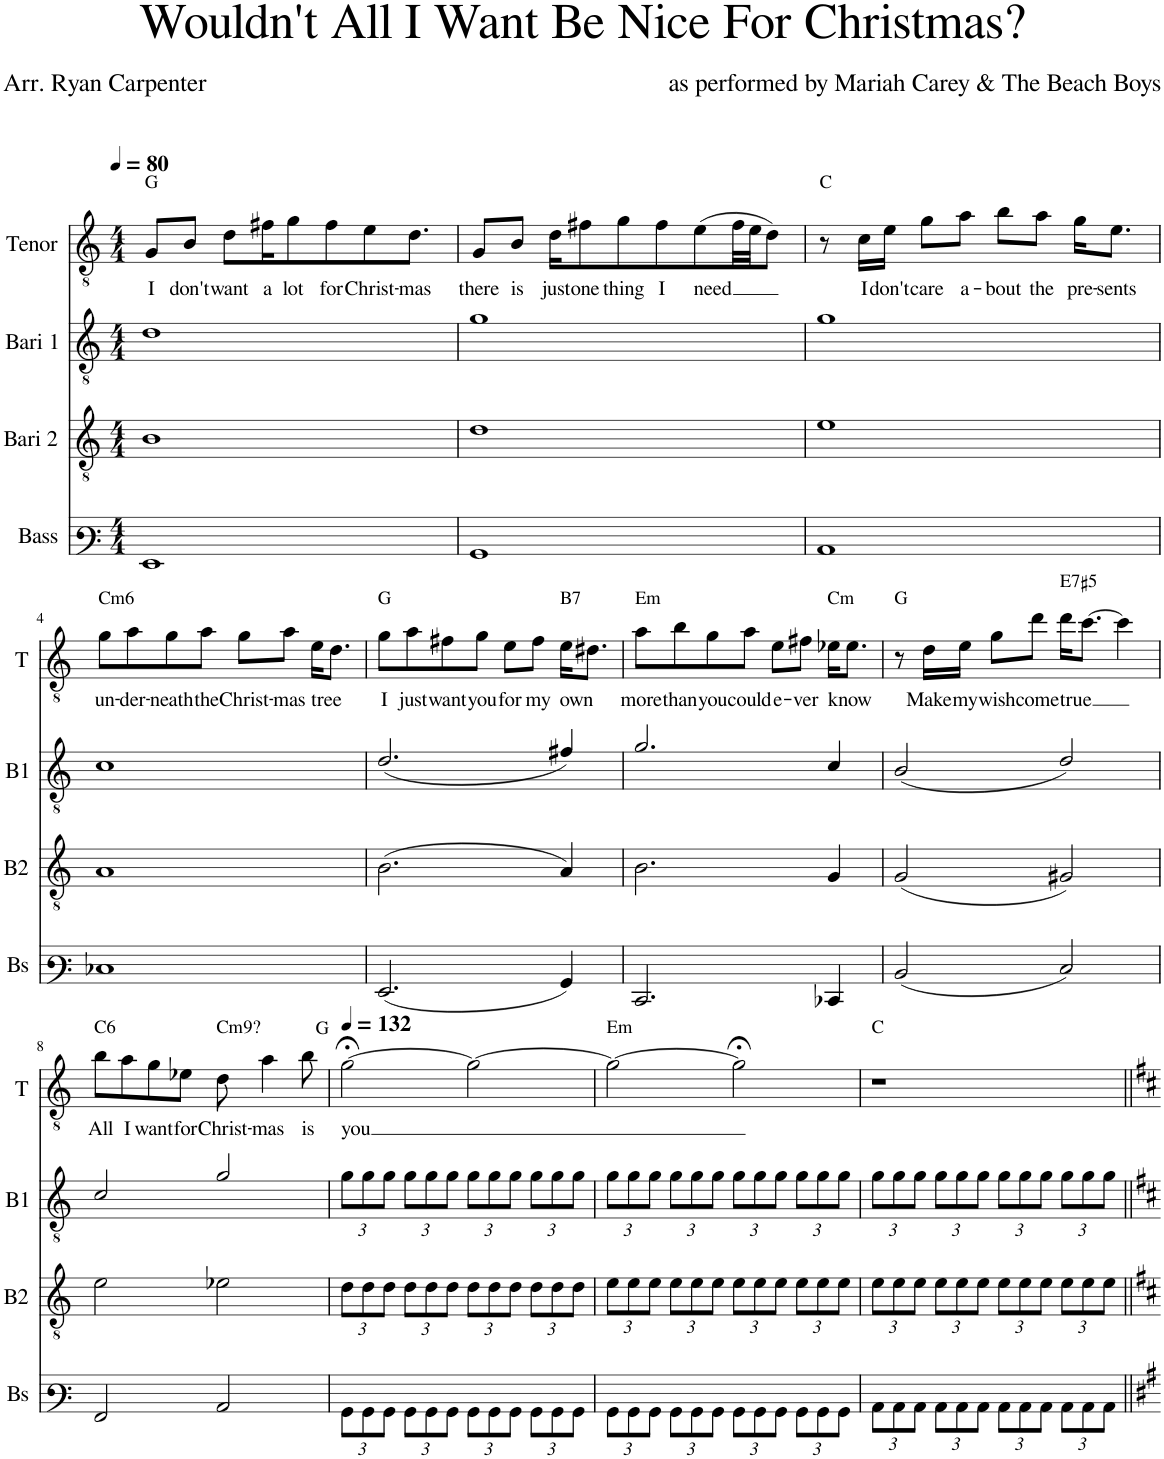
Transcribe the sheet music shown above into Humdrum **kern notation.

**kern	**kern	**kern	**kern	**text
*part4	*part3	*part2	*part1	*part1
*staff4	*staff3	*staff2	*staff1	*staff1
*I"Bass	*I"Bari 2	*I"Bari 1	*I"Tenor	*
*I'Bs	*I'B2	*I'B1	*I'T	*
*clefF3	*clefGv2	*clefGv2	*clefGv2	*
*k[]	*k[]	*k[]	*k[]	*
*M4/4	*M4/4	*M4/4	*M4/4	*
*MM80	*MM80	*MM80	*MM80	*
=1	=1	=1	=1	=1
!	!	!	!LO:TX:a:t=G	!
!	!	!	!	!LO:LY:b
1GG	1B	1d	8G/L	I
!	!	!	!	!LO:LY:b
.	.	.	8B/J	don't
!	!	!	!	!LO:LY:b
.	.	.	8d\L	want
!	!	!	!	!LO:LY:b
.	.	.	16f#X\K	a
!	!	!	!	!LO:LY:b
.	.	.	8g\	lot
!	!	!	!	!LO:LY:b
.	.	.	8f#\	for
!	!	!	!	!LO:LY:b
.	.	.	8e\	Christ-
!	!	!	!	!LO:LY:b
.	.	.	8.d\J	-mas
=2	=2	=2	=2	=2
!	!	!	!	!LO:LY:b
1BB	1d	1g	8G/L	there
!	!	!	!	!LO:LY:b
.	.	.	8B/J	is
!	!	!	!	!LO:LY:b
.	.	.	16d\KL	just
!	!	!	!	!LO:LY:b
.	.	.	8f#X\	one
!	!	!	!	!LO:LY:b
.	.	.	8g\	thing
!	!	!	!	!LO:LY:b
.	.	.	8f#\	I
!	!	!	!	!LO:LY:b
.	.	.	(8e\	need
.	.	.	32f#\LL	.
.	.	.	32e\JJ	.
.	.	.	8d\J)	.
=3	=3	=3	=3	=3
!	!	!	!LO:TX:a:t=C	!
1C	1e	1g	8r	.
!	!	!	!	!LO:LY:b
.	.	.	16c\LL	I
!	!	!	!	!LO:LY:b
.	.	.	16e\JJ	don't
!	!	!	!	!LO:LY:b
.	.	.	8g\L	care
!	!	!	!	!LO:LY:b
.	.	.	8a\J	a-
!	!	!	!	!LO:LY:b
.	.	.	8b\L	-bout
!	!	!	!	!LO:LY:b
.	.	.	8a\J	the
!	!	!	!	!LO:LY:b
.	.	.	16g\KL	pre-
!	!	!	!	!LO:LY:b
.	.	.	8.e\J	-sents
!!LO:LB:g=z
=4	=4	=4	=4	=4
!	!	!	!LO:TX:a:t=Cm6	!
!	!	!	!	!LO:LY:b
1E-X	1A	1c	8g\L	un-
!	!	!	!	!LO:LY:b
.	.	.	8a\	-der-
!	!	!	!	!LO:LY:b
.	.	.	8g\	-neath
!	!	!	!	!LO:LY:b
.	.	.	8a\J	the
!	!	!	!	!LO:LY:b
.	.	.	8g\L	Christ-
!	!	!	!	!LO:LY:b
.	.	.	8a\J	-mas
!	!	!	!	!LO:LY:b
.	.	.	16e\KL	tree
.	.	.	8.d\J	.
=5	=5	=5	=5	=5
!	!	!	!LO:TX:a:t=G	!
!	!	!	!	!LO:LY:b
(2.GG/	(2.B\	(2.d/	8g\L	I
!	!	!	!	!LO:LY:b
.	.	.	8a\	just
!	!	!	!	!LO:LY:b
.	.	.	8f#X\	want
!	!	!	!	!LO:LY:b
.	.	.	8g\J	you
!	!	!	!	!LO:LY:b
.	.	.	8e\L	for
!	!	!	!	!LO:LY:b
.	.	.	8f#\J	my
!	!	!	!LO:TX:a:t=B7	!
!	!	!	!	!LO:LY:b
4BB/)	4A/)	4f#X/)	16e\KL	-own
.	.	.	8.d#X\J	.
=6	=6	=6	=6	=6
!	!	!	!LO:TX:a:t=Em	!
!	!	!	!	!LO:LY:b
2.EE/	2.B\	2.g/	8a\L	more
!	!	!	!	!LO:LY:b
.	.	.	8b\	than
!	!	!	!	!LO:LY:b
.	.	.	8g\	you
!	!	!	!	!LO:LY:b
.	.	.	8a\J	could
!	!	!	!	!LO:LY:b
.	.	.	8e\L	e-
!	!	!	!	!LO:LY:b
.	.	.	8f#X\J	-ver
!	!	!	!LO:TX:a:t=Cm	!
!	!	!	!	!LO:LY:b
4EE-X/	4G/	4c/	16e-X\KL	know
.	.	.	8.e-\J	.
=7	=7	=7	=7	=7
!	!	!	!LO:TX:a:t=G	!
(2D/	(2G/	(2B/	8r	.
!	!	!	!	!LO:LY:b
.	.	.	16d\LL	Make
!	!	!	!	!LO:LY:b
.	.	.	16e\JJ	my
!	!	!	!	!LO:LY:b
.	.	.	8g\L	wish
!	!	!	!	!LO:LY:b
.	.	.	8dd\J	come
!	!	!	!LO:TX:a:t=E7♯5	!
!	!	!	!	!LO:LY:b
2E/)	2G#X/)	2d/)	16dd\KL	true
.	.	.	[8.cc\J	.
.	.	.	4cc\]	.
!!LO:LB:g=z
=8	=8	=8	=8	=8
!	!	!	!LO:TX:a:t=C6	!
!	!	!	!	!LO:LY:b
2AA/	2e\	2c/	8b\L	All
!	!	!	!	!LO:LY:b
.	.	.	8a\	I
!	!	!	!	!LO:LY:b
.	.	.	8g\	want
!	!	!	!	!LO:LY:b
.	.	.	8e-X\J	for
!	!	!	!LO:TX:a:t=Cm9?	!
!	!	!	!	!LO:LY:b
2C/	2e-X\	2g/	8d\	Christ-
!	!	!	!	!LO:LY:b
.	.	.	4a\	-mas
!	!	!	!	!LO:LY:b
.	.	.	8b\	is
=9	=9	=9	=9	=9
*Xbrackettup	*Xbrackettup	*Xbrackettup	*	*
*	*	*	*MM132	*
!	!	!	!LO:TX:a:t=G	!
!	!	!	!	!LO:LY:b
12BB\L	12d\L	12g\L	[2g;<\	you
12BB\	12d\	12g\	.	.
12BB\J	12d\J	12g\J	.	.
12BB\L	12d\L	12g\L	.	.
12BB\	12d\	12g\	.	.
12BB\J	12d\J	12g\J	.	.
12BB\L	12d\L	12g\L	2g\_	.
12BB\	12d\	12g\	.	.
12BB\J	12d\J	12g\J	.	.
12BB\L	12d\L	12g\L	.	.
12BB\	12d\	12g\	.	.
12BB\J	12d\J	12g\J	.	.
=10	=10	=10	=10	=10
!	!	!	!LO:TX:a:t=Em	!
12BB\L	12e\L	12g\L	2g\_	.
12BB\	12e\	12g\	.	.
12BB\J	12e\J	12g\J	.	.
12BB\L	12e\L	12g\L	.	.
12BB\	12e\	12g\	.	.
12BB\J	12e\J	12g\J	.	.
12BB\L	12e\L	12g\L	2g;<\]	.
12BB\	12e\	12g\	.	.
12BB\J	12e\J	12g\J	.	.
12BB\L	12e\L	12g\L	.	.
12BB\	12e\	12g\	.	.
12BB\J	12e\J	12g\J	.	.
=11	=11	=11	=11	=11
!	!	!	!LO:TX:a:t=C	!
12C\L	12e\L	12g\L	1r	.
12C\	12e\	12g\	.	.
12C\J	12e\J	12g\J	.	.
12C\L	12e\L	12g\L	.	.
12C\	12e\	12g\	.	.
12C\J	12e\J	12g\J	.	.
12C\L	12e\L	12g\L	.	.
12C\	12e\	12g\	.	.
12C\J	12e\J	12g\J	.	.
12C\L	12e\L	12g\L	.	.
12C\	12e\	12g\	.	.
12C\J	12e\J	12g\J	.	.
=||	=||	=||	=||	=||
*-	*-	*-	*-	*-
